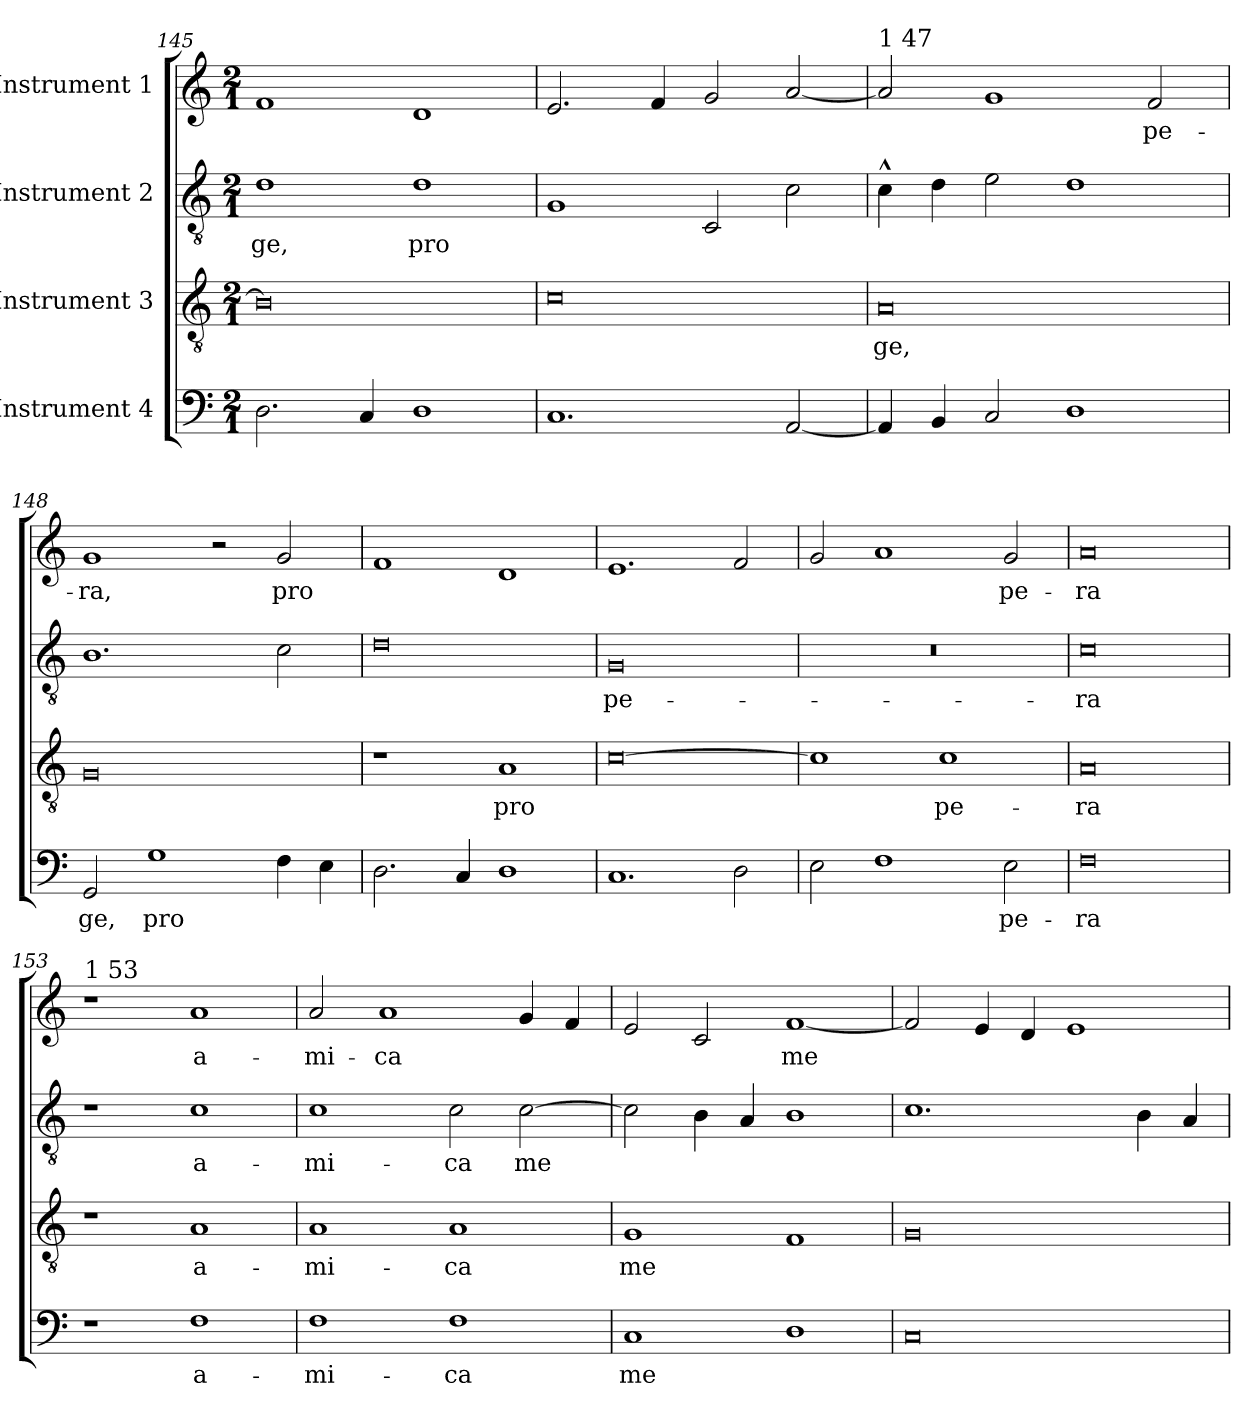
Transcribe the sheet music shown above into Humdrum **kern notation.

**kern	**text	**kern	**text	**kern	**text	**kern	**text
*part4	*part4	*part3	*part3	*part2	*part2	*part1	*part1
*staff4	*staff4	*staff3	*staff3	*staff2	*staff2	*staff1	*staff1
*I"Instrument 4	*	*I"Instrument 3	*	*I"Instrument 2	*	*I"Instrument 1	*
*clefF4	*	*clefGv2	*	*clefGv2	*	*clefG2	*
*k[]	*	*k[]	*	*k[]	*	*k[]	*
*C:	*	*C:	*	*C:	*	*C:	*
*M2/1	*	*M2/1	*	*M2/1	*	*M2/1	*
=145	=145	=145	=145	=145	=145	=145	=145
!	!LO:LY:b:cj	!	!LO:LY:b:cj	!	!LO:LY:b:cj	!	!LO:LY:b:cj
2.D\	--	0B]	--	1d	-ge,	1f	--
!	!LO:LY:b:cj	!	!	!	!	!	!
4C/	--	.	.	.	.	.	.
!	!LO:LY:b:cj	!	!	!	!LO:LY:b:cj	!	!LO:LY:b:cj
1D	--	.	.	1d	pro-	1d	--
=146	=146	=146	=146	=146	=146	=146	=146
!	!LO:LY:b:cj	!	!LO:LY:b:cj	!	!LO:LY:b:cj	!	!LO:LY:b:cj
1.C	--	0c	--	1G	--	2.e/	--
!	!	!	!	!	!	!	!LO:LY:b:cj
.	.	.	.	.	.	4f/	--
!	!	!	!	!	!LO:LY:b:cj	!	!LO:LY:b:cj
.	.	.	.	2C/	--	2g/	--
!	!LO:LY:b:cj	!	!	!	!LO:LY:b:cj	!	!LO:LY:b:cj
[<2AA/	--	.	.	2c\	--	[<2a/	--
!!LO:LB:g=z
=147	=147	=147	=147	=147	=147	=147	=147
!	!	!	!	!	!	!LO:TX:a:t=1 47	!
!	!LO:LY:b:cj	!	!LO:LY:b:cj	!	!LO:LY:b:cj	!	!LO:LY:b:cj
4AA/]	--	0A	-ge,	4c^^>\	--	2a/]	--
!	!LO:LY:b:cj	!	!	!	!LO:LY:b:cj	!	!
4BB/	--	.	.	4d\	--	.	.
!	!LO:LY:b:cj	!	!	!	!LO:LY:b:cj	!	!LO:LY:b:cj
2C/	--	.	.	2e\	--	1g	--
!	!LO:LY:b:cj	!	!	!	!LO:LY:b:cj	!	!
1D	--	.	.	1d	--	.	.
!	!	!	!	!	!	!	!LO:LY:b:cj
.	.	.	.	.	.	2f/	-pe-
=148	=148	=148	=148	=148	=148	=148	=148
!	!LO:LY:b:cj	!	!LO:LY:b:cj	!	!LO:LY:b:cj	!	!LO:LY:b:cj
2GG/	-ge,	0G	.	1.B	--	1g	-ra,
!	!LO:LY:b:cj	!	!	!	!	!	!
1G	pro-	.	.	.	.	.	.
.	.	.	.	.	.	2r	.
!	!LO:LY:b:cj	!	!	!	!LO:LY:b:cj	!	!LO:LY:b:cj
4F\	--	.	.	2c\	--	2g/	pro-
!	!LO:LY:b:cj	!	!	!	!	!	!
4E\	--	.	.	.	.	.	.
=149	=149	=149	=149	=149	=149	=149	=149
!	!LO:LY:b:cj	!	!	!	!LO:LY:b:cj	!	!LO:LY:b:cj
2.D\	--	1r	.	0d	--	1f	--
!	!LO:LY:b:cj	!	!	!	!	!	!
4C/	--	.	.	.	.	.	.
!	!LO:LY:b:cj	!	!LO:LY:b:cj	!	!	!	!LO:LY:b:cj
1D	--	1A	pro-	.	.	1d	--
=150	=150	=150	=150	=150	=150	=150	=150
!	!LO:LY:b:cj	!	!LO:LY:b:cj	!	!LO:LY:b:cj	!	!LO:LY:b:cj
1.C	--	[>0c	--	0G	-pe-	1.e	--
!	!LO:LY:b:cj	!	!	!	!	!	!LO:LY:b:cj
2D\	--	.	.	.	.	2f/	--
=151	=151	=151	=151	=151	=151	=151	=151
!	!LO:LY:b:cj	!	!LO:LY:b:cj	!	!	!	!LO:LY:b:cj
2E\	--	1c]	--	0r	.	2g/	--
!	!LO:LY:b:cj	!	!	!	!	!	!LO:LY:b:cj
1F	--	.	.	.	.	1a	--
!	!	!	!LO:LY:b:cj	!	!	!	!
.	.	1c	-pe-	.	.	.	.
!	!LO:LY:b:cj	!	!	!	!	!	!LO:LY:b:cj
2E\	-pe-	.	.	.	.	2g/	-pe-
=152	=152	=152	=152	=152	=152	=152	=152
!	!LO:LY:b:cj	!	!LO:LY:b:cj	!	!LO:LY:b:cj	!	!LO:LY:b:cj
0F	-ra	0A	-ra	0c	-ra	0a	-ra
!!LO:LB:g=z
=153	=153	=153	=153	=153	=153	=153	=153
!	!	!	!	!	!	!LO:TX:a:t=1 53	!
1r	.	1r	.	1r	.	1r	.
!	!LO:LY:b:cj	!	!LO:LY:b:cj	!	!LO:LY:b:cj	!	!LO:LY:b:cj
1F	a-	1A	a-	1c	a-	1a	a-
=154	=154	=154	=154	=154	=154	=154	=154
!	!LO:LY:b:cj	!	!LO:LY:b:cj	!	!LO:LY:b:cj	!	!LO:LY:b:cj
1F	-mi-	1A	-mi-	1c	-mi-	2a/	-mi-
!	!	!	!	!	!	!	!LO:LY:b:cj
.	.	.	.	.	.	1a	-ca
!	!LO:LY:b:cj	!	!LO:LY:b:cj	!	!LO:LY:b:cj	!	!
1F	-ca	1A	-ca	2c\	-ca	.	.
!	!	!	!	!	!LO:LY:b:cj	!	!LO:LY:b:cj
.	.	.	.	[>2c\	me-	4g/	.
!	!	!	!	!	!	!	!LO:LY:b:cj
.	.	.	.	.	.	4f/	.
=155	=155	=155	=155	=155	=155	=155	=155
!	!LO:LY:b:cj	!	!LO:LY:b:cj	!	!LO:LY:b:cj	!	!LO:LY:b:cj
1C	me-	1G	me-	2c\]	--	2e/	.
!	!	!	!	!	!LO:LY:b:cj	!	!LO:LY:b:cj
.	.	.	.	4B\	--	2c/	.
!	!	!	!	!	!LO:LY:b:cj	!	!
.	.	.	.	4A/	--	.	.
!	!LO:LY:b:cj	!	!LO:LY:b:cj	!	!LO:LY:b:cj	!	!LO:LY:b:cj
1D	--	1F	--	1B	--	[<1f	me-
=156	=156	=156	=156	=156	=156	=156	=156
!	!LO:LY:b:cj	!	!LO:LY:b:cj	!	!LO:LY:b:cj	!	!LO:LY:b:cj
0C	--	0G	--	1.c	--	2f/]	--
!	!	!	!	!	!	!	!LO:LY:b:cj
.	.	.	.	.	.	4e/	--
!	!	!	!	!	!	!	!LO:LY:b:cj
.	.	.	.	.	.	4d/	--
!	!	!	!	!	!	!	!LO:LY:b:cj
.	.	.	.	.	.	1e	--
!	!	!	!	!	!LO:LY:b:cj	!	!
.	.	.	.	4B\	--	.	.
!	!	!	!	!	!LO:LY:b:cj	!	!
.	.	.	.	4A/	--	.	.
=	=	=	=	=	=	=	=
*-	*-	*-	*-	*-	*-	*-	*-
